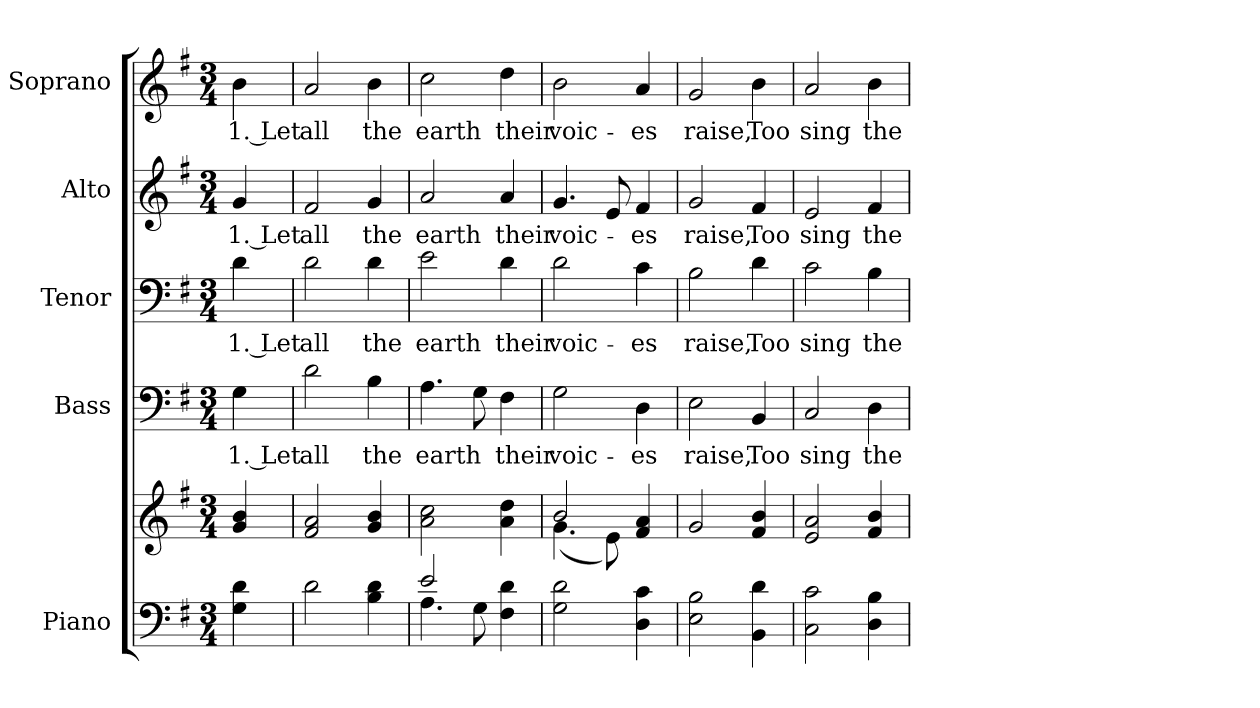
**kern	**kern	**kern	**text	**kern	**text	**kern	**text	**kern	**text
*part5	*part5	*part4	*part4	*part3	*part3	*part2	*part2	*part1	*part1
*staff6	*staff5	*staff4	*staff4	*staff3	*staff3	*staff2	*staff2	*staff1	*staff1
*I"Piano	*	*I"Bass	*	*I"Tenor	*	*I"Alto	*	*I"Soprano	*
*I'Pno.	*	*I'B.	*	*I'T.	*	*I'A.	*	*I'S.	*
!!LO:PB:g=z
*clefF4	*clefG2	*clefF4	*	*clefF4	*	*clefG2	*	*clefG2	*
*k[f#]	*k[f#]	*k[f#]	*	*k[f#]	*	*k[f#]	*	*k[f#]	*
*G:	*G:	*G:	*	*G:	*	*G:	*	*G:	*
*M3/4	*M3/4	*M3/4	*	*M3/4	*	*M3/4	*	*M3/4	*
*MM160	*MM160	*MM160	*	*MM160	*	*MM160	*	*MM160	*
=	=	=	=	=	=	=	=	=	=
!	!	!	!LO:LY:b:color=#000000	!	!	!	!	!	!
!	!	!	!	!	!LO:LY:b:color=#000000	!	!	!	!
!	!	!	!	!	!	!	!LO:LY:b:color=#000000	!	!
!	!	!	!	!	!	!	!	!	!LO:LY:b:color=#000000
4Gi\ 4di	4gi/ 4bi	4Gi\	1. Let	4di\	1. Let	4gi/	1. Let	4bi\	1. Let
=1	=1	=1	=1	=1	=1	=1	=1	=1	=1
!	!	!	!LO:LY:b:color=#000000	!	!	!	!	!	!
!	!	!	!	!	!LO:LY:b:color=#000000	!	!	!	!
!	!	!	!	!	!	!	!LO:LY:b:color=#000000	!	!
!	!	!	!	!	!	!	!	!	!LO:LY:b:color=#000000
2di\	2f#i/ 2ai	2di\	all	2di\	all	2f#i/	all	2ai/	all
!	!	!	!LO:LY:b:color=#000000	!	!	!	!	!	!
!	!	!	!	!	!LO:LY:b:color=#000000	!	!	!	!
!	!	!	!	!	!	!	!LO:LY:b:color=#000000	!	!
!	!	!	!	!	!	!	!	!	!LO:LY:b:color=#000000
4Bi\ 4di	4gi/ 4bi	4Bi\	the	4di\	the	4gi/	the	4bi\	the
=2	=2	=2	=2	=2	=2	=2	=2	=2	=2
*^	*	*	*	*	*	*	*	*	*
!	!	!	!	!LO:LY:b:color=#000000	!	!	!	!	!	!
!	!	!	!	!	!	!LO:LY:b:color=#000000	!	!	!	!
!	!	!	!	!	!	!	!	!LO:LY:b:color=#000000	!	!
!	!	!	!	!	!	!	!	!	!	!LO:LY:b:color=#000000
2ei/	4.Ai\	2ai\ 2cci	4.Ai\	earth	2ei\	earth	2ai/	earth	2cci\	earth
.	8Gi\	.	8Gi\	.	.	.	.	.	.	.
!	!	!	!	!LO:LY:b:color=#000000	!	!	!	!	!	!
!	!	!	!	!	!	!LO:LY:b:color=#000000	!	!	!	!
!	!	!	!	!	!	!	!	!LO:LY:b:color=#000000	!	!
!	!	!	!	!	!	!	!	!	!	!LO:LY:b:color=#000000
4F#i\ 4di	4ryy	4ai\ 4ddi	4F#i\	their	4di\	their	4ai/	their	4ddi\	their
*v	*v	*	*	*	*	*	*	*	*	*
=3	=3	=3	=3	=3	=3	=3	=3	=3	=3
*	*^	*	*	*	*	*	*	*	*
*^	*	*	*	*	*	*	*	*	*	*
!	!	!	!	!	!LO:LY:b:color=#000000	!	!	!	!	!	!
*v	*v	*	*	*	*	*	*	*	*	*	*
*^	*	*	*	*	*	*	*	*	*	*
!	!	!	!	!	!	!	!LO:LY:b:color=#000000	!	!	!	!
*v	*v	*	*	*	*	*	*	*	*	*	*
*^	*	*	*	*	*	*	*	*	*	*
!	!	!	!	!	!	!	!	!	!LO:LY:b:color=#000000	!	!
*v	*v	*	*	*	*	*	*	*	*	*	*
*^	*	*	*	*	*	*	*	*	*	*
!	!	!	!	!	!	!	!	!	!	!	!LO:LY:b:color=#000000
*v	*v	*	*	*	*	*	*	*	*	*	*
2Gi\ 2di	2bi/	(4.gi\	2Gi\	voic-	2di\	voic-	4.gi/	voic-	2bi\	voic-
.	.	8ei\)	.	.	.	.	8ei/	.	.	.
!	!	!	!	!LO:LY:b:color=#000000	!	!	!	!	!	!
!	!	!	!	!	!	!LO:LY:b:color=#000000	!	!	!	!
!	!	!	!	!	!	!	!	!LO:LY:b:color=#000000	!	!
!	!	!	!	!	!	!	!	!	!	!LO:LY:b:color=#000000
4Di\ 4ci	4f#i/ 4ai	4ryy	4Di\	-es	4ci\	-es	4f#i/	-es	4ai/	-es
*	*v	*v	*	*	*	*	*	*	*	*
=4	=4	=4	=4	=4	=4	=4	=4	=4	=4
*	*^	*	*	*	*	*	*	*	*
!	!	!	!	!LO:LY:b:color=#000000	!	!	!	!	!	!
*	*v	*v	*	*	*	*	*	*	*	*
*	*^	*	*	*	*	*	*	*	*
!	!	!	!	!	!	!LO:LY:b:color=#000000	!	!	!	!
*	*v	*v	*	*	*	*	*	*	*	*
*	*^	*	*	*	*	*	*	*	*
!	!	!	!	!	!	!	!	!LO:LY:b:color=#000000	!	!
*	*v	*v	*	*	*	*	*	*	*	*
*	*^	*	*	*	*	*	*	*	*
!	!	!	!	!	!	!	!	!	!	!LO:LY:b:color=#000000
*	*v	*v	*	*	*	*	*	*	*	*
2Ei\ 2Bi	2gi/	2Ei\	raise,	2Bi\	raise,	2gi/	raise,	2gi/	raise,
!	!	!	!LO:LY:b:color=#000000	!	!	!	!	!	!
!	!	!	!	!	!LO:LY:b:color=#000000	!	!	!	!
!	!	!	!	!	!	!	!LO:LY:b:color=#000000	!	!
!	!	!	!	!	!	!	!	!	!LO:LY:b:color=#000000
4BBi\ 4di	4f#i/ 4bi	4BBi/	Too	4di\	Too	4f#i/	Too	4bi\	Too
!!LO:PB:g=z
=5	=5	=5	=5	=5	=5	=5	=5	=5	=5
!	!	!	!LO:LY:b:color=#000000	!	!	!	!	!	!
!	!	!	!	!	!LO:LY:b:color=#000000	!	!	!	!
!	!	!	!	!	!	!	!LO:LY:b:color=#000000	!	!
!	!	!	!	!	!	!	!	!	!LO:LY:b:color=#000000
2Ci\ 2ci	2ei/ 2ai	2Ci/	sing	2ci\	sing	2ei/	sing	2ai/	sing
!	!	!	!LO:LY:b:color=#000000	!	!	!	!	!	!
!	!	!	!	!	!LO:LY:b:color=#000000	!	!	!	!
!	!	!	!	!	!	!	!LO:LY:b:color=#000000	!	!
!	!	!	!	!	!	!	!	!	!LO:LY:b:color=#000000
4Di\ 4Bi	4f#i/ 4bi	4Di\	the	4Bi\	the	4f#i/	the	4bi\	the
=	=	=	=	=	=	=	=	=	=
*-	*-	*-	*-	*-	*-	*-	*-	*-	*-
